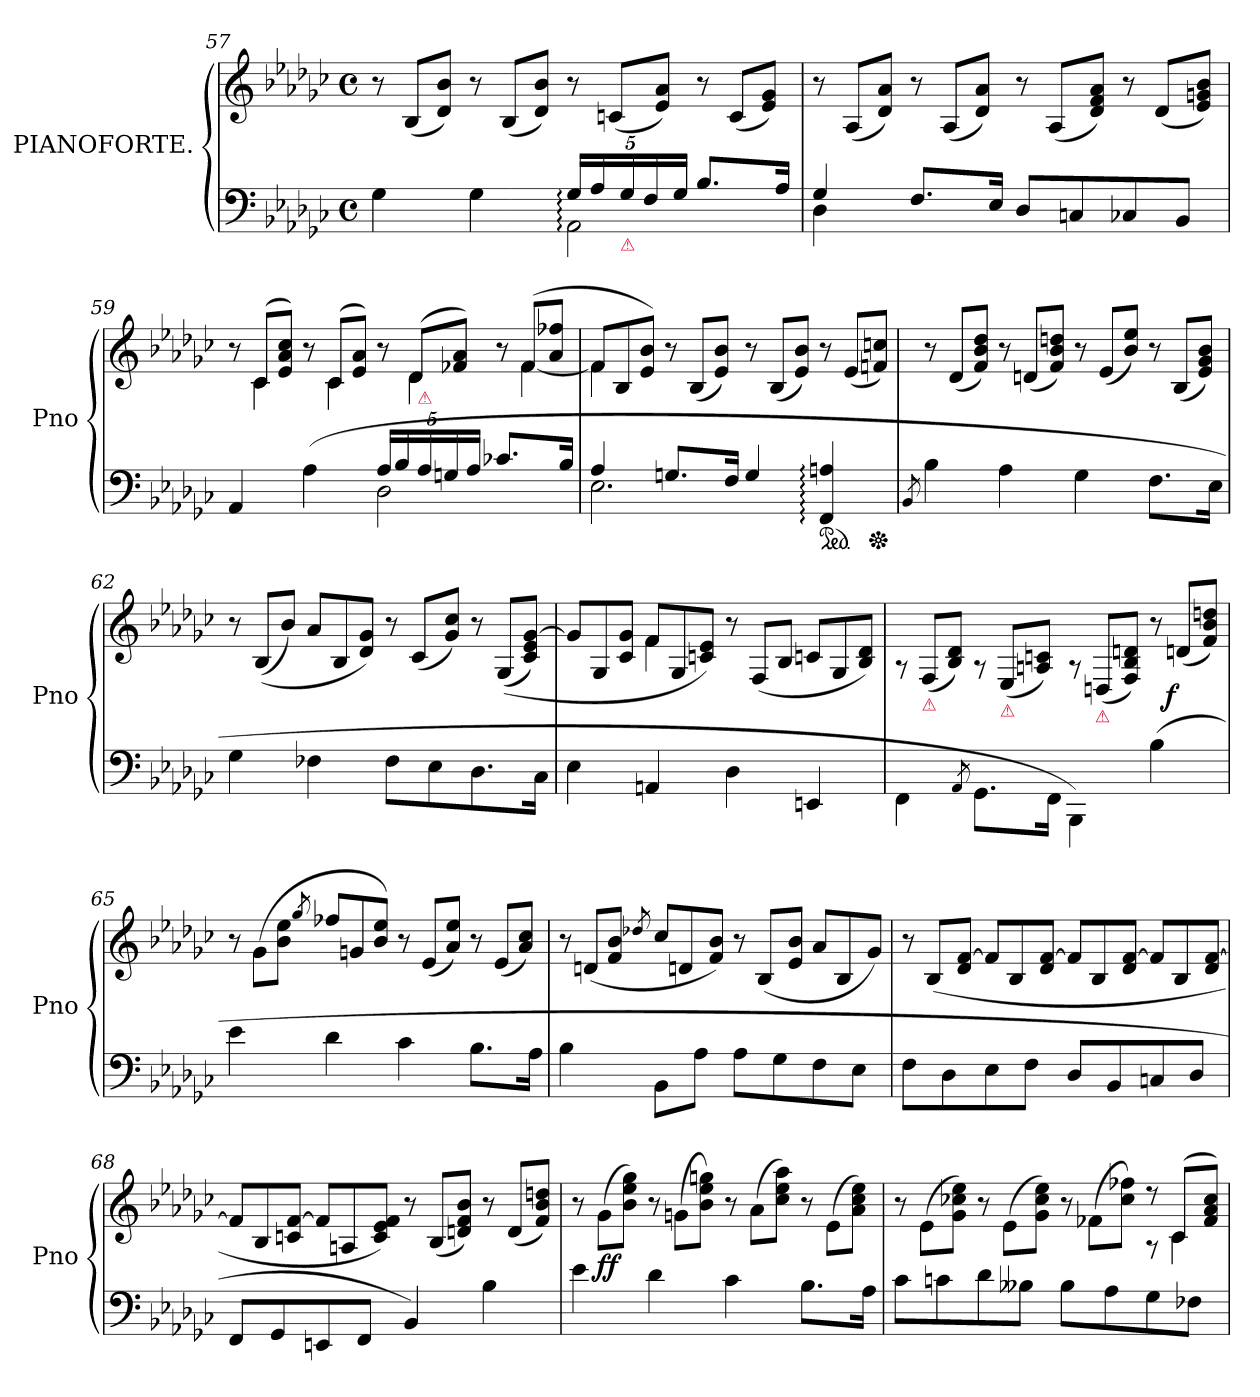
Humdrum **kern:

**kern	**kern	**dynam
*part1	*part1	*part1
*staff2	*staff1	*staff1/2
*I"PIANOFORTE.	*	*
*I'Pno	*	*
*clefF4	*clefG2	*
*k[b-e-a-d-g-c-]	*k[b-e-a-d-g-c-]	*
*M2/2	*M2/2	*
*met(c)	*met(c)	*
=57	=57	=57
*^	*	*
*	*	*Xtuplet	*
4G-\	2rBByy	12r	.
.	.	(<12B-L	.
.	.	12d- 12b-J)	.
4G-\	.	12r	.
.	.	(<12B-L	.
.	.	12d- 12b-J)	.
20G-:LL	2AA-:	12r	.
20A-	.	.	.
.	.	(<12cnL	.
!LO:TX:b:color=crimson:t=⚠	!	!	!
20G-	.	.	.
20F	.	.	.
.	.	12e- 12a-J)	.
20G-JJ	.	.	.
8.B-L	.	12r	.
.	.	(<12cL	.
.	.	12e- 12g-J)	.
16A-Jk	.	.	.
=58	=58	=58	=58
4G-	4D-	12r	.
.	.	(<12A-L	.
.	.	12d- 12a-J)	.
8.F/L	4rGGyy	12r	.
.	.	(<12A-L	.
.	.	12d- 12a-J)	.
16E-/Jk	.	.	.
8D-L	2rGGyy	12r	.
.	.	(<12A-L	.
8Cn	.	.	.
.	.	12d- 12f 12a-J)	.
8C-X	.	12r	.
.	.	(<12d-L	.
8BB-J	.	.	.
.	.	12e- 12gn 12b-J)	.
=59	=59	=59	=59
*	*	*^	*
4AA-	2rEEyy	12r	12rAyy	.
.	.	(<12c-L	6c-\	.
.	.	12e- 12a- 12cc-J)	.	.
(>4A-	.	12r	12ryy	.
.	.	(<12c-L	6c-\	.
.	.	12e- 12a-J)	.	.
20A-LL	2D-	12r	12ryy	.
20B-	.	.	.	.
.	.	(<12d-L	6d-\	.
!LO:TX:a:color=crimson:t=⚠	!	!	!	!
20A-	.	.	.	.
20Gn	.	.	.	.
.	.	12f-X 12a-J)	.	.
20A-JJ	.	.	.	.
8.c-XL	.	12r	12reyy	.
.	.	(>12f-L	[6f-	.
.	.	12a- 12ff-XJ	.	.
16B-Jk	.	.	.	.
=60	=60	=60	=60	=60
4A-	2.E-	12fL	6f-]	.
.	.	12B-	.	.
.	.	12e- 12b-J)	12rAyy	.
8.GnL	.	12r	2.rFyy	.
.	.	(<12B-L	.	.
.	.	12e- 12b-J)	.	.
16FJk	.	.	.	.
4G	.	12r	.	.
.	.	(<12B-L	.	.
.	.	12e- 12b-J)	.	.
*ped	*	*	*	*
4FF: 4An:	4rCCyy	12r	.	.
.	.	(<12e-L	.	.
*Xped	*	*	*	*
.	.	12fn 12ccnJ)	.	.
*v	*v	*	*	*
*	*v	*v	*
=61	=61	=61
8qBB-/	.	.
4B-	12r	.
.	(<12d-L	.
.	12f 12b- 12dd-J)	.
4A-	12r	.
.	(<12dnL	.
.	12f 12b- 12ddnJ)	.
4G-	12r	.
.	(<12e-L	.
.	12b- 12ee-J)	.
8.FL	12r	.
.	(<12B-L	.
.	12e- 12g- 12b-J)	.
16E-Jk	.	.
=62	=62	=62
4G-	12r	.
.	(<(>12B-L	.
.	12b-J)	.
4F-X	12a-L	.
.	12B-	.
.	12d- 12g-J)	.
8F-L	12r	.
.	(<12c-L	.
8E-	.	.
.	12g- 12cc-J)	.
8.D-	12r	.
.	(<(>12G-L	.
.	12c- 12e- [12g-J)	.
16C-Jk	.	.
=63	=63	=63
*	*^	*
4E-	12g-L]	4ryy	.
.	12G-	.	.
.	12c- 12g-J	.	.
4AAn	12fL	6f	.
.	12G-	.	.
.	12cn 12e-J)	12rAyy	.
4D-\	12r	4ryy	.
.	(<12FL	.	.
.	12B-J	.	.
4EEn	12cnL	4ryy	.
.	12G-	.	.
.	12B- 12d-J)	.	.
*	*v	*v	*
=64	=64	=64
4FF\	12rA	.
!	!LO:TX:b:color=crimson:t=⚠	!
.	(<12F/L	.
.	12B-/ 12d-/J)	.
8qAA-/	.	.
8.GG-\L	12rA	.
!	!LO:TX:b:color=crimson:t=⚠	!
.	(<12E-/L	.
.	12An/ 12cn/J)	.
16FF\Jk	.	.
4BBB-\)	12rA	.
!	!LO:TX:b:color=crimson:t=⚠	!
.	(<12Dn/L	.
.	12F/ 12B-/ 12dn/J)	.
(>4B-	12r	.
!	!	!LO:DY:rj
.	(<12dnL	f
.	12f 12b- 12ddnJ)	.
=65	=65	=65
4e-	12r	.
.	(<12g-L	.
.	12b- 12ee-J	.
.	8qgg-/	.
4d-	12ff-X/L	.
.	12gn/	.
.	12b-/ 12ee-/J)	.
4c-	12r	.
.	(<12e-L	.
.	12a- 12ee-J)	.
8.B-L	12r	.
.	(<12e-L	.
.	12a- 12cc-J)	.
16A-Jk	.	.
=66	=66	=66
4B-	12r	.
.	(<12dnL	.
.	12f 12b-J	.
.	8qdd-X/	.
8BB-L	12cc-L	.
.	12dn	.
8A-J	.	.
.	12f 12b-J)	.
8A-L	12r	.
.	(<12B-L	.
8G-	.	.
.	12e- 12b-J	.
8F	12a-L	.
.	12B-	.
8E-J	.	.
.	12g-J)	.
=67	=67	=67
8FL	12r	.
.	(>12B-L	.
8D-	.	.
.	12d- [12fJ	.
8E-	12fL]	.
.	12B-	.
8FJ	.	.
.	12d- [12fJ	.
8D-/L	12fL]	.
.	12B-	.
8BB-/	.	.
.	12d- [12fJ	.
8Cn/	12fL]	.
.	12B-	.
8D-/J	.	.
.	12d- [12fJ	.
=68	=68	=68
8FFL	12fL]	.
.	12B-	.
8GG-	.	.
.	12cn [12fJ	.
8EEn	12fL]	.
.	12An	.
8FFJ	.	.
.	12c 12e- 12fJ)	.
4BB-)	12r	.
.	(<12B-L	.
.	12dn 12f 12b-J)	.
4B-	12r	.
.	(<12dL	.
.	12f 12b- 12ddnJ)	.
=69	=69	=69
4e-	12r	.
.	(>12g-L	ff
.	12b- 12ee- 12gg-J)	.
4d-	12r	.
.	(>12gnL	.
.	12b- 12ee- 12ggnJ)	.
4c-	12r	.
.	(>12a-L	.
.	12cc- 12ee- 12aa-J)	.
8.B-L	12r	.
.	(>12e-\L	.
.	12a-\ 12cc-\ 12ee-\J)	.
16A-Jk	.	.
=70	=70	=70
*	*^	*
8c-L	12r	2.ryy	.
.	(>12e-\L	.	.
8cn	.	.	.
.	12g-\ 12cc-X\ 12ee-\J)	.	.
8d-	12r	.	.
.	(>12e-\L	.	.
8B--XJ	.	.	.
.	12g-\ 12cc-\ 12ee-\J)	.	.
8B--L	12r	.	.
.	(>12f-X\L	.	.
8A-	.	.	.
.	12cc-\ 12ff-X\J)	.	.
8G-	12r	12r	.
.	(<12c-L	6c-	.
8F-XJ	.	.	.
.	12f- 12a- 12cc-J)	.	.
*	*v	*v	*
=	=	=
*-	*-	*-
